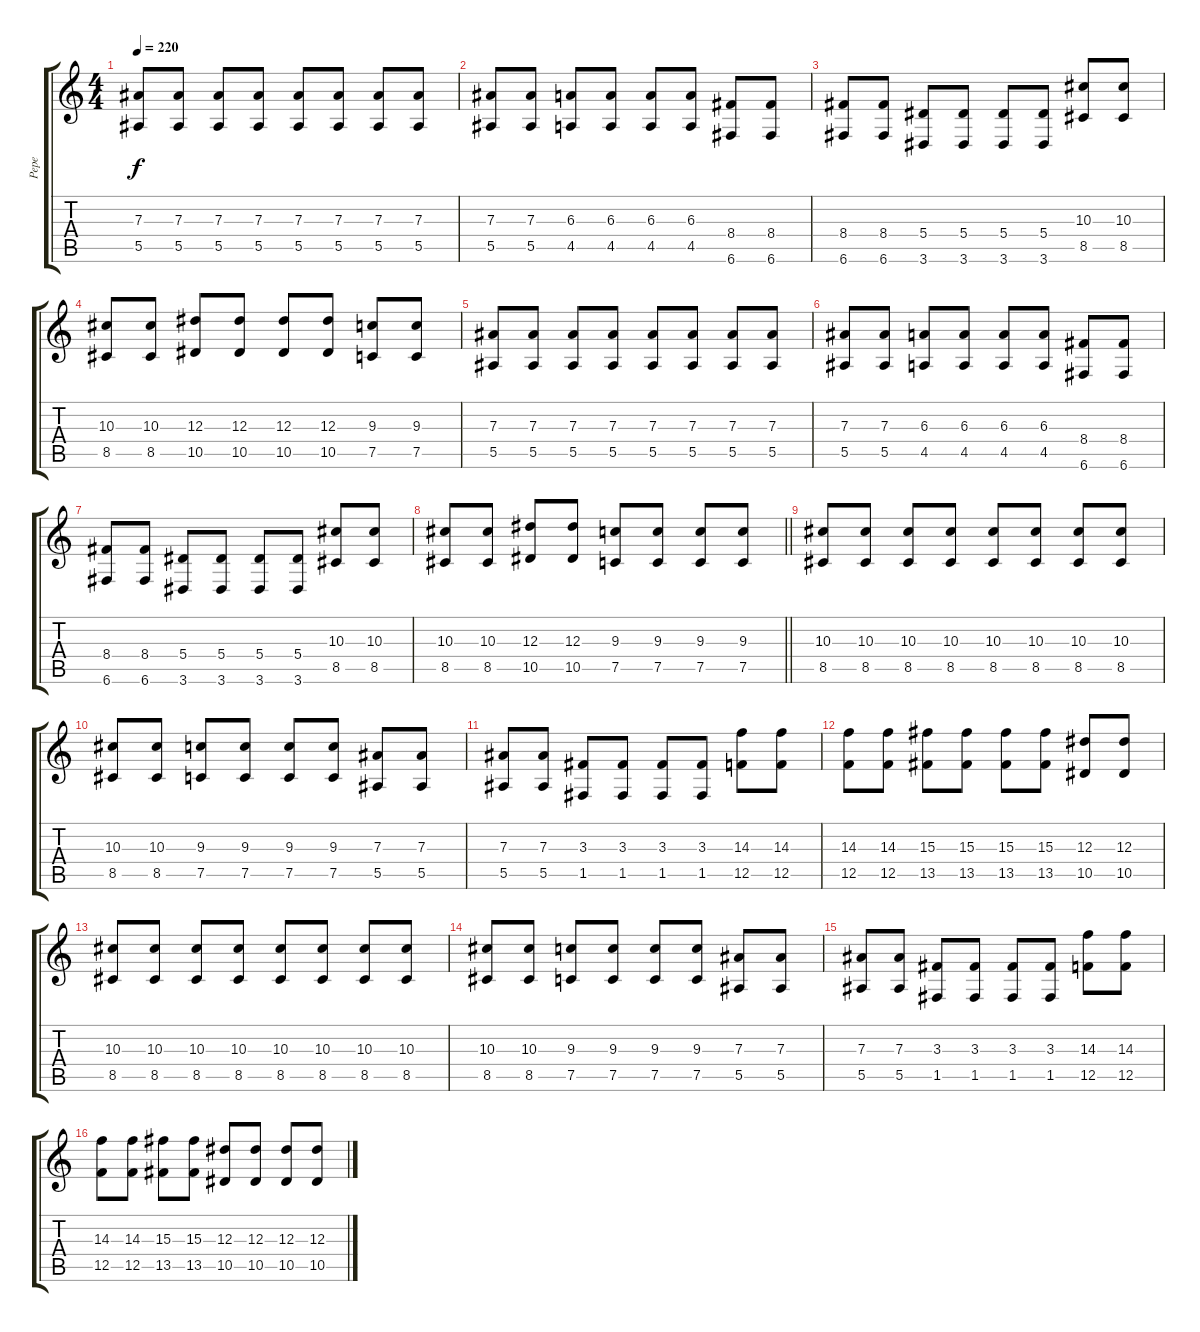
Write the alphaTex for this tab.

\track ("Pepe" "Pepe") {instrument distortionguitar}
\staff {score tabs}
\tuning (C4 G3 Eb3 Bb2 F2 C2) {hide}
\ts (4 4)
\tempo 220
\clef g2
\ks c
(7.3 5.5).8{dy f} (7.3 5.5).8 (7.3 5.5).8 (7.3 5.5).8 (7.3 5.5).8 (7.3 5.5).8 (7.3 5.5).8 (7.3 5.5).8 |
(7.3 5.5).8 (7.3 5.5).8 (6.3 4.5).8 (6.3 4.5).8 (6.3 4.5).8 (6.3 4.5).8 (8.4 6.6).8 (8.4 6.6).8 |
(8.4 6.6).8 (8.4 6.6).8 (5.4 3.6).8 (5.4 3.6).8 (5.4 3.6).8 (5.4 3.6).8 (10.3 8.5).8 (10.3 8.5).8 |
(10.3 8.5).8 (10.3 8.5).8 (12.3 10.5).8 (12.3 10.5).8 (12.3 10.5).8 (12.3 10.5).8 (9.3 7.5).8 (9.3 7.5).8 |
(7.3 5.5).8 (7.3 5.5).8 (7.3 5.5).8 (7.3 5.5).8 (7.3 5.5).8 (7.3 5.5).8 (7.3 5.5).8 (7.3 5.5).8 |
(7.3 5.5).8 (7.3 5.5).8 (6.3 4.5).8 (6.3 4.5).8 (6.3 4.5).8 (6.3 4.5).8 (8.4 6.6).8 (8.4 6.6).8 |
(8.4 6.6).8 (8.4 6.6).8 (5.4 3.6).8 (5.4 3.6).8 (5.4 3.6).8 (5.4 3.6).8 (10.3 8.5).8 (10.3 8.5).8 |
\barLineRight lightlight
(10.3 8.5).8 (10.3 8.5).8 (12.3 10.5).8 (12.3 10.5).8 (9.3 7.5).8 (9.3 7.5).8 (9.3 7.5).8 (9.3 7.5).8 |
(10.3 8.5).8 (10.3 8.5).8 (10.3 8.5).8 (10.3 8.5).8 (10.3 8.5).8 (10.3 8.5).8 (10.3 8.5).8 (10.3 8.5).8 |
(10.3 8.5).8 (10.3 8.5).8 (9.3 7.5).8 (9.3 7.5).8 (9.3 7.5).8 (9.3 7.5).8 (7.3 5.5).8 (7.3 5.5).8 |
(7.3 5.5).8 (7.3 5.5).8 (3.3 1.5).8 (3.3 1.5).8 (3.3 1.5).8 (3.3 1.5).8 (14.3 12.5).8 (14.3 12.5).8 |
(14.3 12.5).8 (14.3 12.5).8 (15.3 13.5).8 (15.3 13.5).8 (15.3 13.5).8 (15.3 13.5).8 (12.3 10.5).8 (12.3 10.5).8 |
(10.3 8.5).8 (10.3 8.5).8 (10.3 8.5).8 (10.3 8.5).8 (10.3 8.5).8 (10.3 8.5).8 (10.3 8.5).8 (10.3 8.5).8 |
(10.3 8.5).8 (10.3 8.5).8 (9.3 7.5).8 (9.3 7.5).8 (9.3 7.5).8 (9.3 7.5).8 (7.3 5.5).8 (7.3 5.5).8 |
(7.3 5.5).8 (7.3 5.5).8 (3.3 1.5).8 (3.3 1.5).8 (3.3 1.5).8 (3.3 1.5).8 (14.3 12.5).8 (14.3 12.5).8 |
(14.3 12.5).8 (14.3 12.5).8 (15.3 13.5).8 (15.3 13.5).8 (12.3 10.5).8 (12.3 10.5).8 (12.3 10.5).8 (12.3 10.5).8
